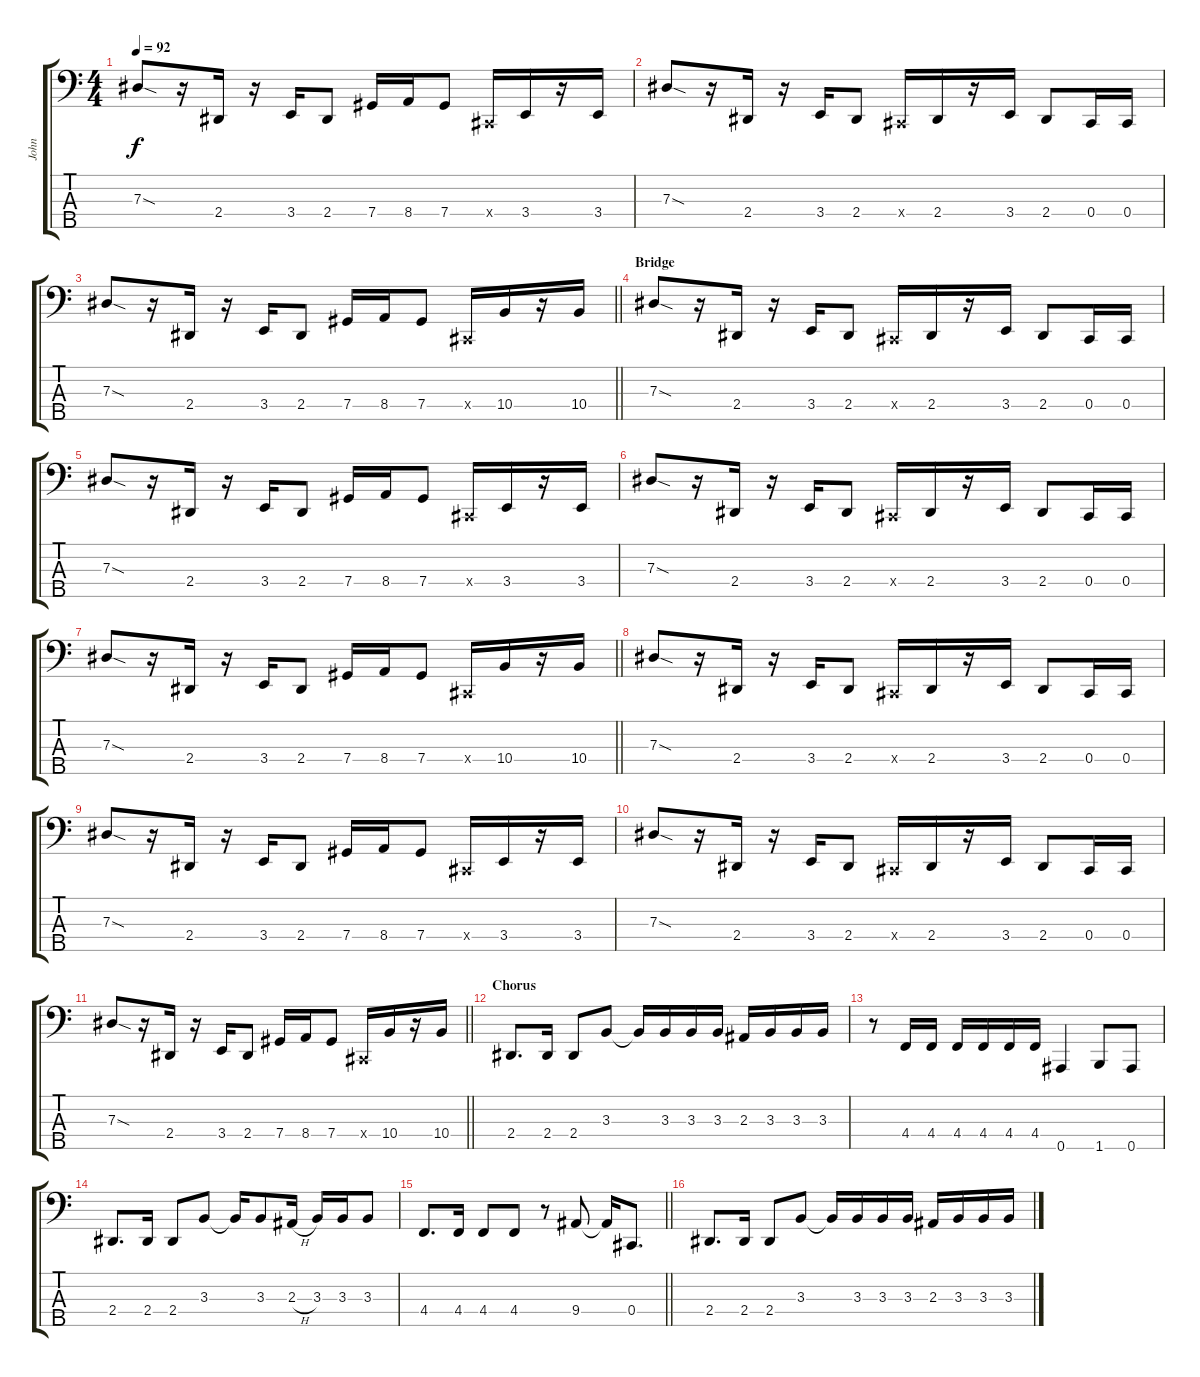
\track ("John" "John") {instrument electricbasspick}
\staff {score tabs}
\tuning (Gb2 Db2 Ab1 Db1 Bb0) {hide}
\ts (4 4)
\tempo 92
\clef f4
\ks c
7.3{sod}.8{dy f} r.16 2.4.16 r.16 3.4.16 2.4.8 7.4.16 8.4.16 7.4.8 0.4{x}.16 3.4.16 r.16 3.4.16 |
7.3{sod}.8 r.16 2.4.16 r.16 3.4.16 2.4.8 0.4{x}.16 2.4.16 r.16 3.4.16 2.4.8 0.4.16 0.4.16 |
\barLineRight lightlight
7.3{sod}.8 r.16 2.4.16 r.16 3.4.16 2.4.8 7.4.16 8.4.16 7.4.8 0.4{x}.16 10.4.16 r.16 10.4.16 |
\section ("" "Bridge")
7.3{sod}.8 r.16 2.4.16 r.16 3.4.16 2.4.8 0.4{x}.16 2.4.16 r.16 3.4.16 2.4.8 0.4.16 0.4.16 |
7.3{sod}.8 r.16 2.4.16 r.16 3.4.16 2.4.8 7.4.16 8.4.16 7.4.8 0.4{x}.16 3.4.16 r.16 3.4.16 |
7.3{sod}.8 r.16 2.4.16 r.16 3.4.16 2.4.8 0.4{x}.16 2.4.16 r.16 3.4.16 2.4.8 0.4.16 0.4.16 |
\barLineRight lightlight
7.3{sod}.8 r.16 2.4.16 r.16 3.4.16 2.4.8 7.4.16 8.4.16 7.4.8 0.4{x}.16 10.4.16 r.16 10.4.16 |
7.3{sod}.8 r.16 2.4.16 r.16 3.4.16 2.4.8 0.4{x}.16 2.4.16 r.16 3.4.16 2.4.8 0.4.16 0.4.16 |
7.3{sod}.8 r.16 2.4.16 r.16 3.4.16 2.4.8 7.4.16 8.4.16 7.4.8 0.4{x}.16 3.4.16 r.16 3.4.16 |
7.3{sod}.8 r.16 2.4.16 r.16 3.4.16 2.4.8 0.4{x}.16 2.4.16 r.16 3.4.16 2.4.8 0.4.16 0.4.16 |
\barLineRight lightlight
7.3{sod}.8 r.16 2.4.16 r.16 3.4.16 2.4.8 7.4.16 8.4.16 7.4.8 0.4{x}.16 10.4.16 r.16 10.4.16 |
\section ("" "Chorus")
2.4.8{d} 2.4.16 2.4.8 3.3.8 3.3{t}.16 3.3.16 3.3.16 3.3.16 2.3.16 3.3.16 3.3.16 3.3.16 |
r.8 4.4.16 4.4.16 4.4.16 4.4.16 4.4.16 4.4.16 0.5.4 1.5.8 0.5.8 |
2.4.8{d} 2.4.16 2.4.8 3.3.8 3.3{t}.16 3.3.8 2.3{h}.16 3.3.16 3.3.16 3.3.8 |
\barLineRight lightlight
4.4.8{d} 4.4.16 4.4.8 4.4.8 r.8 9.4.8 9.4{t}.16 0.4.8{d} |
2.4.8{d} 2.4.16 2.4.8 3.3.8 3.3{t}.16 3.3.16 3.3.16 3.3.16 2.3.16 3.3.16 3.3.16 3.3.16
